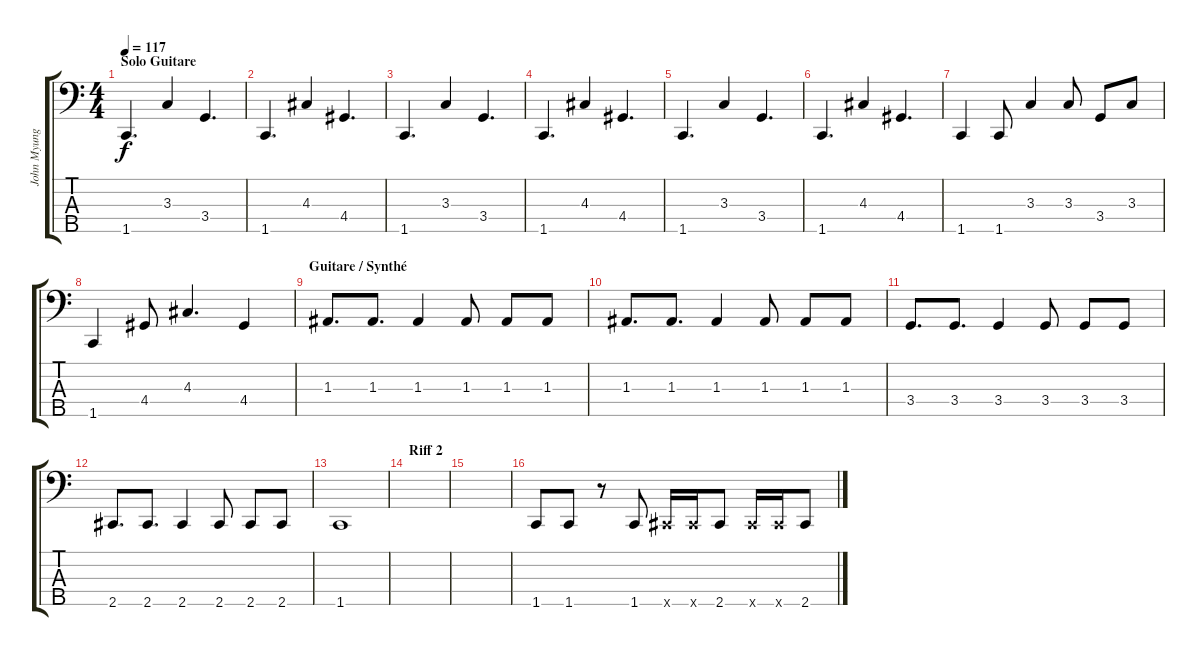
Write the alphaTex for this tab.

\track ("John Myung" "John Myung") {instrument electricbassfinger}
\staff {score tabs}
\tuning (G2 D2 A1 E1 B0) {hide}
\ts (4 4)
\section ("" "Solo Guitare")
\tempo 117
\clef f4
\ks c
1.5.4{d dy f} 3.3.4 3.4.4{d} |
1.5.4{d} 4.3.4 4.4.4{d} |
1.5.4{d} 3.3.4 3.4.4{d} |
1.5.4{d} 4.3.4 4.4.4{d} |
1.5.4{d} 3.3.4 3.4.4{d} |
1.5.4{d} 4.3.4 4.4.4{d} |
1.5.4 1.5.8 3.3.4 3.3.8 3.4.8 3.3.8 |
1.5.4 4.4.8 4.3.4{d} 4.4.4 |
\section ("" "Guitare / Synthé")
1.3.8{d} 1.3.8{d} 1.3.4 1.3.8 1.3.8 1.3.8 |
1.3.8{d} 1.3.8{d} 1.3.4 1.3.8 1.3.8 1.3.8 |
3.4.8{d} 3.4.8{d} 3.4.4 3.4.8 3.4.8 3.4.8 |
2.5.8{d} 2.5.8{d} 2.5.4 2.5.8 2.5.8 2.5.8 |
1.5.1 |
\section ("" "Riff 2")
|
|
1.5.8 1.5.8 r.8 1.5.8 2.5{x}.16 2.5{x}.16 2.5.8 2.5{x}.16 2.5{x}.16 2.5.8
